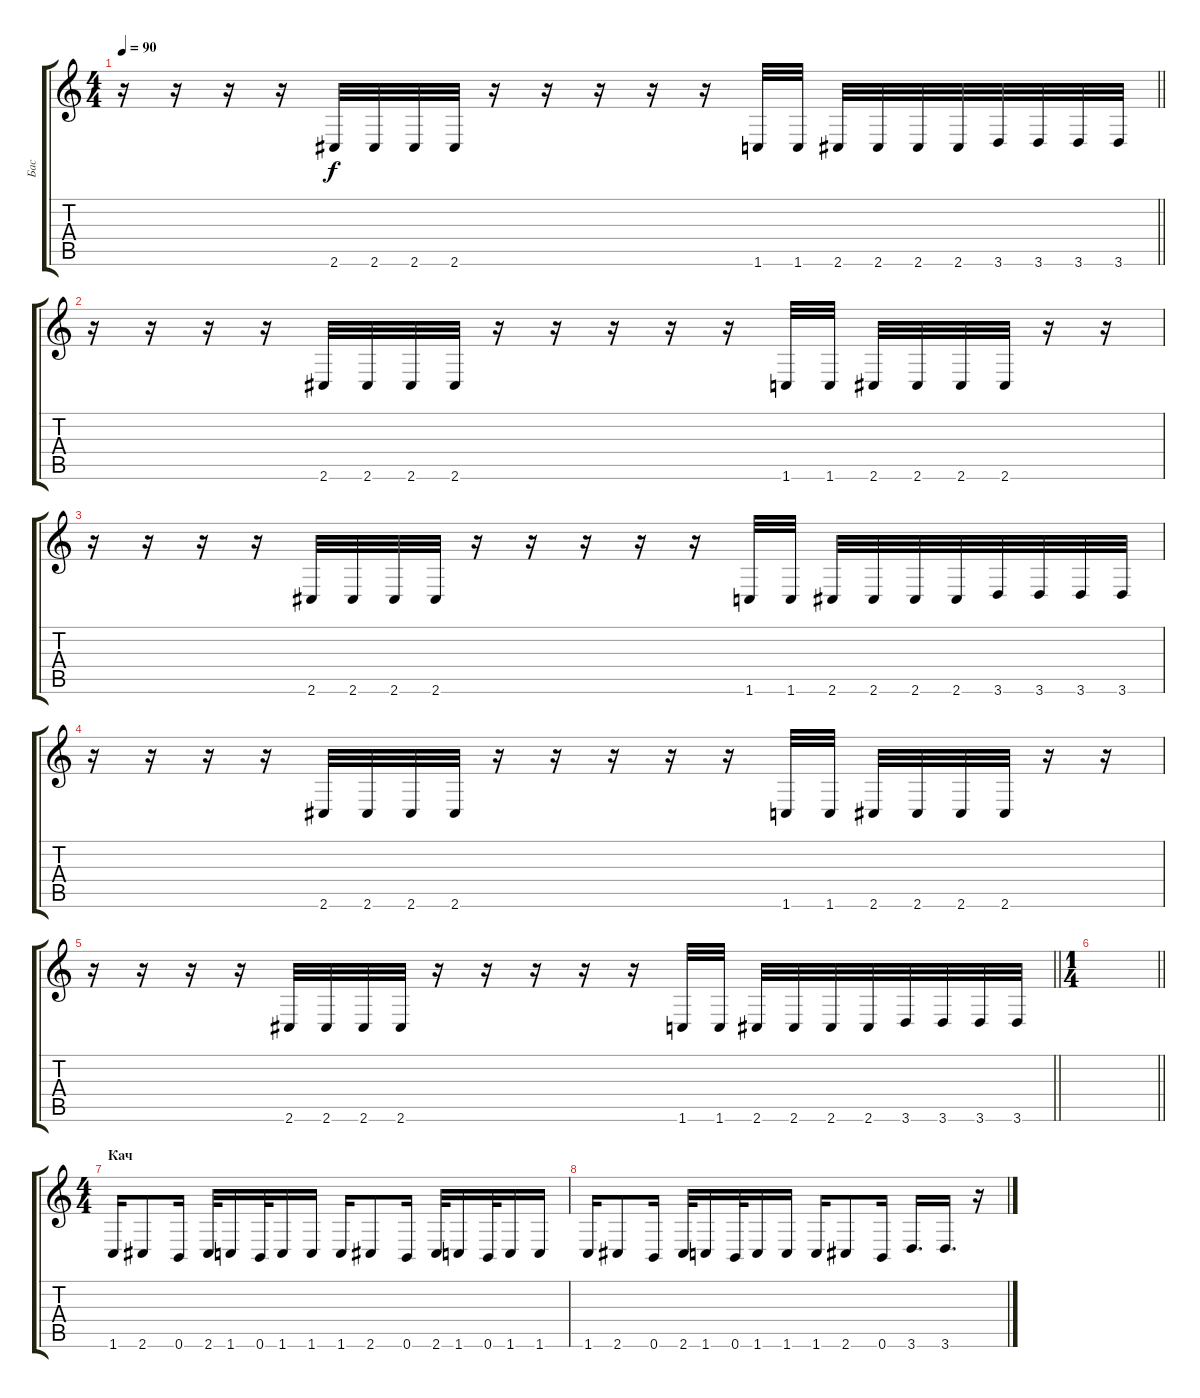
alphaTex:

\track ("Бас" "Бас") {instrument electricbasspick}
\staff {score tabs}
\tuning (Db4 Ab3 E3 B2 Gb2 B1) {hide}
\ts (4 4)
\tempo 90
\clef g2
\barLineRight lightlight
\ks c
r.16{dy f} r.16 r.16 r.16 2.6.32 2.6.32 2.6.32 2.6.32 r.16 r.16 r.16 r.16 r.16 1.6.32 1.6.32 2.6.32 2.6.32 2.6.32 2.6.32 3.6.32 3.6.32 3.6.32 3.6.32 |
r.16 r.16 r.16 r.16 2.6.32 2.6.32 2.6.32 2.6.32 r.16 r.16 r.16 r.16 r.16 1.6.32 1.6.32 2.6.32 2.6.32 2.6.32 2.6.32 r.16 r.16 |
r.16 r.16 r.16 r.16 2.6.32 2.6.32 2.6.32 2.6.32 r.16 r.16 r.16 r.16 r.16 1.6.32 1.6.32 2.6.32 2.6.32 2.6.32 2.6.32 3.6.32 3.6.32 3.6.32 3.6.32 |
r.16 r.16 r.16 r.16 2.6.32 2.6.32 2.6.32 2.6.32 r.16 r.16 r.16 r.16 r.16 1.6.32 1.6.32 2.6.32 2.6.32 2.6.32 2.6.32 r.16 r.16 |
\barLineRight lightlight
r.16 r.16 r.16 r.16 2.6.32 2.6.32 2.6.32 2.6.32 r.16 r.16 r.16 r.16 r.16 1.6.32 1.6.32 2.6.32 2.6.32 2.6.32 2.6.32 3.6.32 3.6.32 3.6.32 3.6.32 |
\ts (1 4)
\barLineRight lightlight
|
\ts (4 4)
\section ("" "Кач")
1.6.16 2.6.8 0.6.16 2.6.32 1.6.16 0.6.32 1.6.16 1.6.16 1.6.16 2.6.8 0.6.16 2.6.32 1.6.16 0.6.32 1.6.16 1.6.16 |
1.6.16 2.6.8 0.6.16 2.6.32 1.6.16 0.6.32 1.6.16 1.6.16 1.6.16 2.6.8 0.6.16 3.6.16{d} 3.6.16{d} r.16
